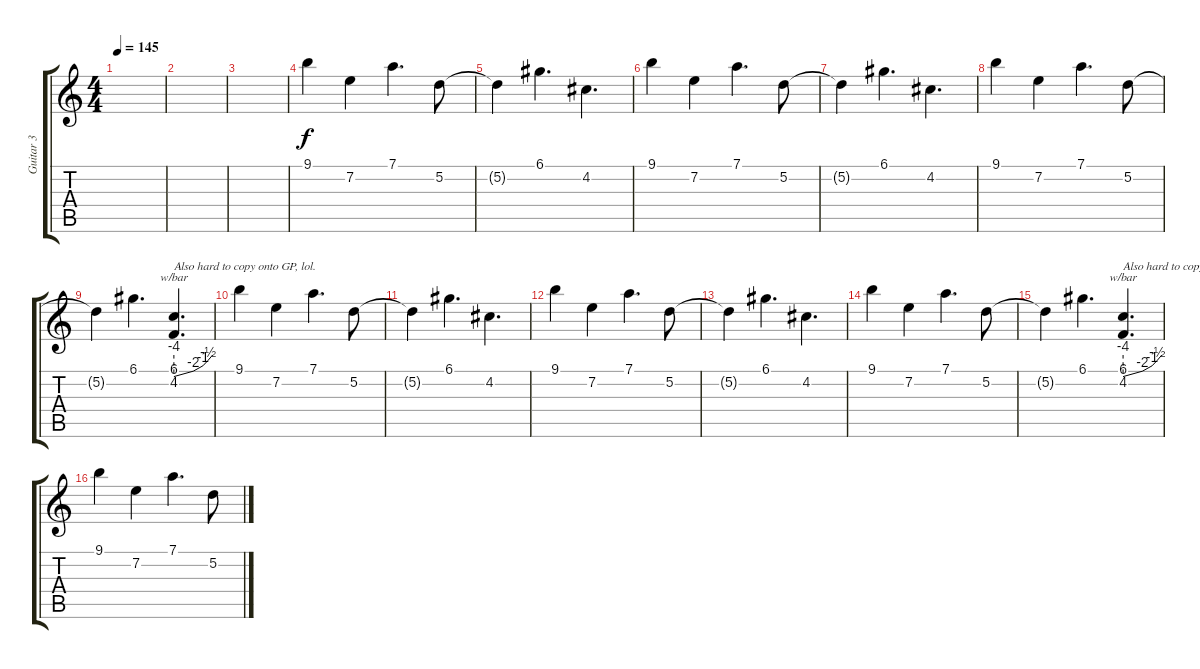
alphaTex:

\track ("Guitar 3" "Guitar 3") {instrument distortionguitar}
\staff {score tabs}
\tuning (D4 A3 F3 C3 G2 C2) {hide}
\ts (4 4)
\tempo 145
\clef g2
\ks c
|
|
|
9.1.4 7.2.4 7.1.4{d} 5.2.8 |
5.2{t}.4 6.1.4{d} 4.2.4{d} |
9.1.4 7.2.4 7.1.4{d} 5.2.8 |
5.2{t}.4 6.1.4{d} 4.2.4{d} |
9.1.4 7.2.4 7.1.4{d} 5.2.8 |
5.2{t}.4 6.1.4{d} (6.1 4.2).4{d tbe (custom default 0 -16 30 -8 45 -4 53 -2 60 0) txt "Also hard to copy onto GP, lol."} |
9.1.4 7.2.4 7.1.4{d} 5.2.8 |
5.2{t}.4 6.1.4{d} 4.2.4{d} |
9.1.4 7.2.4 7.1.4{d} 5.2.8 |
5.2{t}.4 6.1.4{d} 4.2.4{d} |
9.1.4 7.2.4 7.1.4{d} 5.2.8 |
5.2{t}.4{volume 0} 6.1.4{d} (6.1 4.2).4{d tbe (custom default 0 -16 30 -8 45 -4 53 -2 60 0) txt "Also hard to copy onto GP, lol."} |
9.1.4 7.2.4 7.1.4{d} 5.2.8
